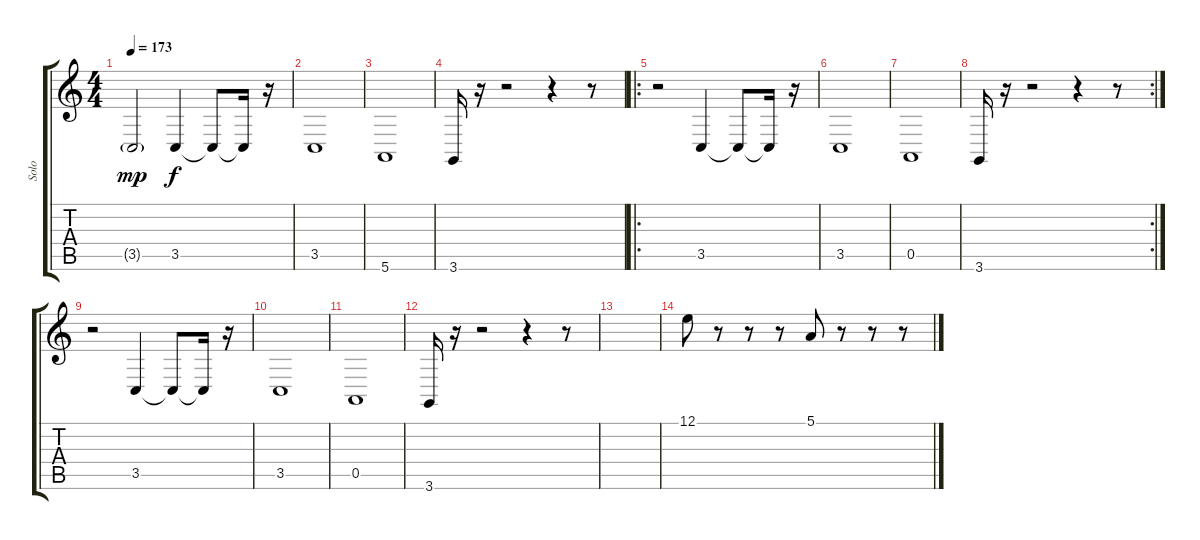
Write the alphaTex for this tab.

\track ("Solo" "Solo") {instrument drawbarorgan}
\staff {score tabs}
\tuning (E4 B3 G3 D3 A2 E2) {hide}
\ts (4 4)
\tempo 173
\clef g2
\ks c
3.5{g}.2{dy mp instrument drawbarorgan} 3.5.4{dy f} 3.5{t}.8 3.5{t}.16 r.16 |
3.5.1 |
5.6.1 |
3.6.16 r.16 r.2 r.4 r.8 |
\ro
r.2 3.5.4 3.5{t}.8 3.5{t}.16 r.16 |
3.5.1 |
0.5.1 |
\rc 2
3.6.16 r.16 r.2 r.4 r.8 |
r.2 3.5.4 3.5{t}.8 3.5{t}.16 r.16 |
3.5.1 |
0.5.1 |
3.6.16 r.16 r.2 r.4 r.8 |
|
12.1.8 r.8 r.8 r.8 5.1.8 r.8 r.8 r.8
